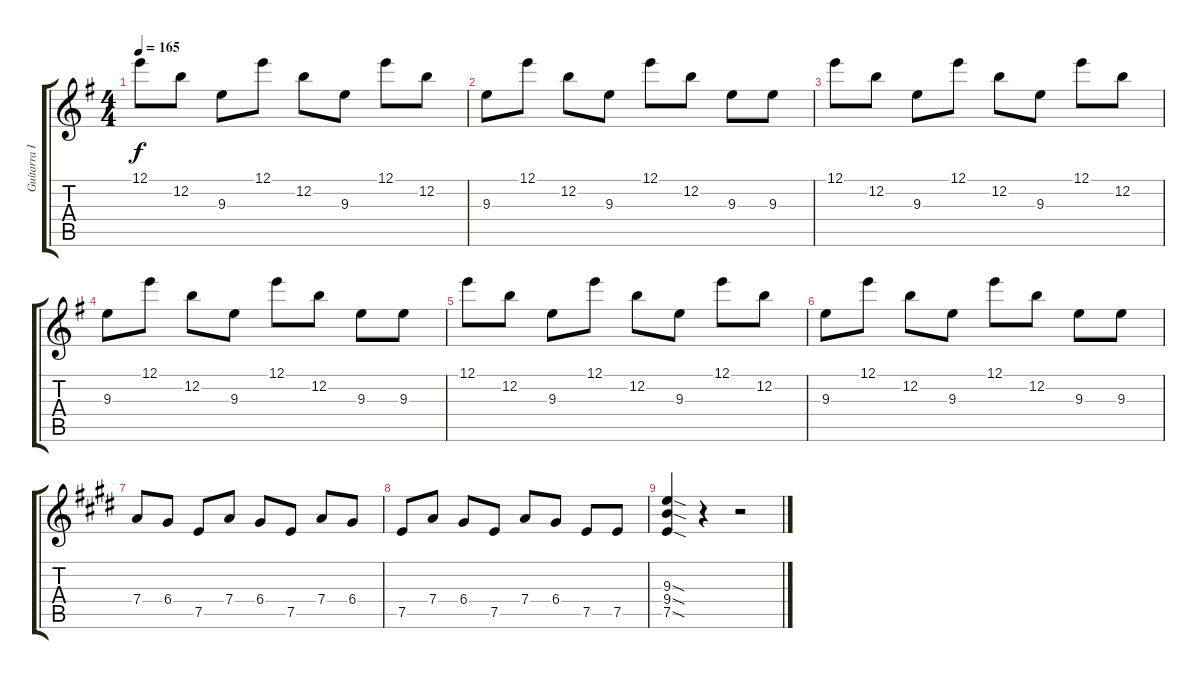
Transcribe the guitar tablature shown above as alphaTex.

\track ("Guitarra II" "Guitarra I") {instrument overdrivenguitar}
\staff {score tabs}
\tuning (E4 B3 G3 D3 A2 E2) {hide}
\ts (4 4)
\tempo 165
\clef g2
\ks g
12.1.8{dy f} 12.2.8 9.3.8 12.1.8 12.2.8 9.3.8 12.1.8 12.2.8 |
9.3.8 12.1.8 12.2.8 9.3.8 12.1.8 12.2.8 9.3.8 9.3.8 |
12.1.8 12.2.8 9.3.8 12.1.8 12.2.8 9.3.8 12.1.8 12.2.8 |
9.3.8 12.1.8 12.2.8 9.3.8 12.1.8 12.2.8 9.3.8 9.3.8 |
12.1.8 12.2.8 9.3.8 12.1.8 12.2.8 9.3.8 12.1.8 12.2.8 |
9.3.8 12.1.8 12.2.8 9.3.8 12.1.8 12.2.8 9.3.8 9.3.8 |
\ks e
7.4.8 6.4.8 7.5.8 7.4.8 6.4.8 7.5.8 7.4.8 6.4.8 |
7.5.8 7.4.8 6.4.8 7.5.8 7.4.8 6.4.8 7.5.8 7.5.8 |
(9.3{sod} 9.4{sod} 7.5{sod}).4 r.4 r.2
